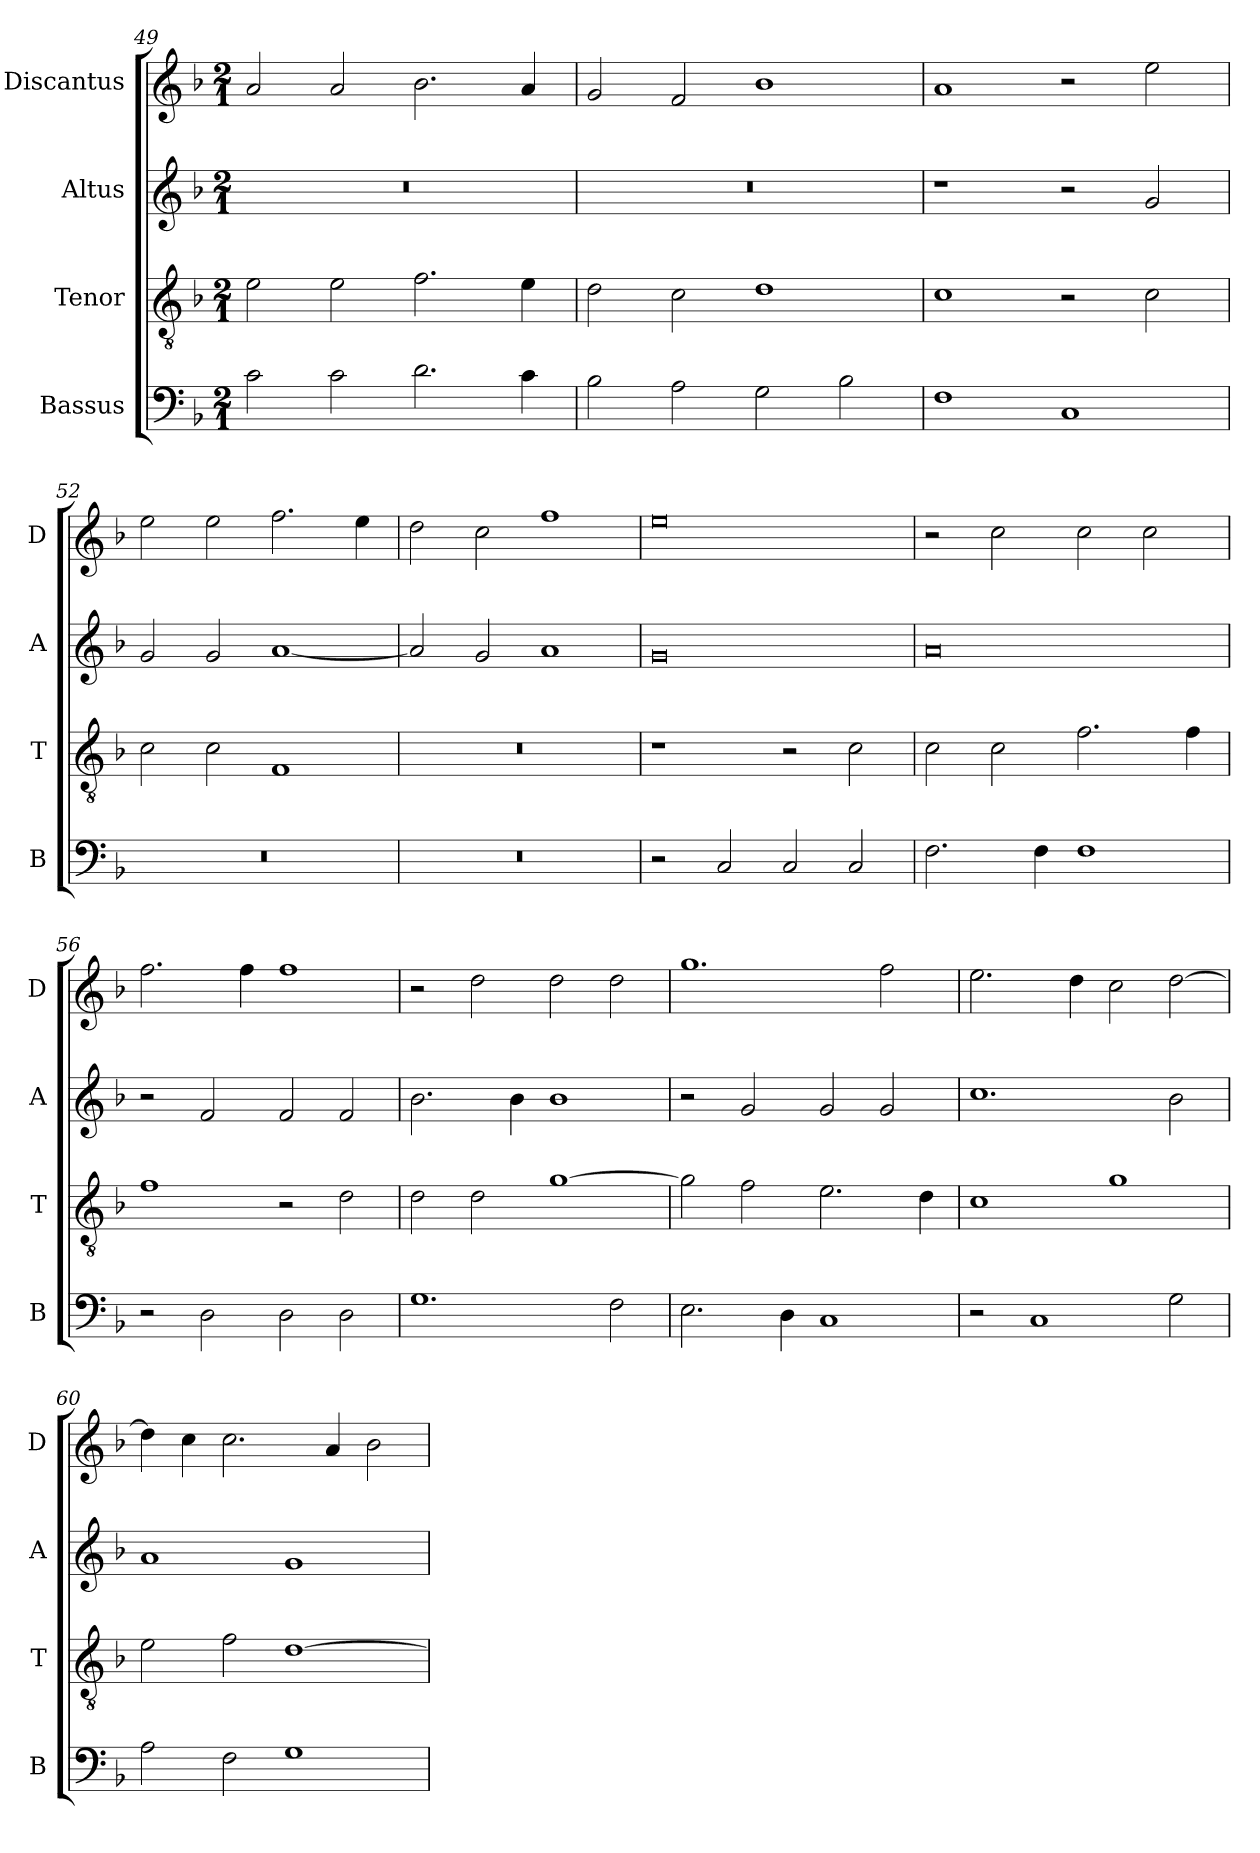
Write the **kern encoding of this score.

**kern	**kern	**kern	**kern
*part4	*part3	*part2	*part1
*staff4	*staff3	*staff2	*staff1
*I"Bassus	*I"Tenor	*I"Altus	*I"Discantus
*I'B	*I'T	*I'A	*I'D
*clefF4	*clefGv2	*clefG2	*clefG2
*k[b-]	*k[b-]	*k[b-]	*k[b-]
*M2/1	*M2/1	*M2/1	*M2/1
=49	=49	=49	=49
2c\	2e\	0r	2a/
2c\	2e\	.	2a/
2.d\	2.f\	.	2.b-\
4c\	4e\	.	4a/
=50	=50	=50	=50
2B-\	2d\	0r	2g/
2A\	2c\	.	2f/
2G\	1d	.	1b-
2B-\	.	.	.
=51	=51	=51	=51
1F	1c	1r	1a
1C	2r	2r	2r
.	2c\	2g/	2ee\
=52	=52	=52	=52
0r	2c\	2g/	2ee\
.	2c\	2g/	2ee\
.	1F	[1a	2.ff\
.	.	.	4ee\
=53	=53	=53	=53
0r	0r	2a/]	2dd\
.	.	2g/	2cc\
.	.	1a	1ff
=54	=54	=54	=54
2r	1r	0g	0ee
2C/	.	.	.
2C/	2r	.	.
2C/	2c\	.	.
=55	=55	=55	=55
2.F\	2c\	0a	2r
.	2c\	.	2cc\
4F\	.	.	.
1F	2.f\	.	2cc\
.	.	.	2cc\
.	4f\	.	.
=56	=56	=56	=56
2r	1f	2r	2.ff\
2D\	.	2f/	.
.	.	.	4ff\
2D\	2r	2f/	1ff
2D\	2d\	2f/	.
=57	=57	=57	=57
1.G	2d\	2.b-\	2r
.	2d\	.	2dd\
.	.	4b-\	.
.	[1g	1b-	2dd\
2F\	.	.	2dd\
=58	=58	=58	=58
2.E\	2g\]	2r	1.gg
.	2f\	2g/	.
4D\	.	.	.
1C	2.e\	2g/	.
.	.	2g/	2ff\
.	4d\	.	.
=59	=59	=59	=59
2r	1c	1.cc	2.ee\
1C	.	.	.
.	.	.	4dd\
.	1g	.	2cc\
2G\	.	2b-\	[2dd\
=60	=60	=60	=60
2A\	2e\	1a	4dd\]
.	.	.	4cc\
2F\	2f\	.	2.cc\
1G	[1d	1g	.
.	.	.	4a/
.	.	.	2b-\
=	=	=	=
*-	*-	*-	*-
